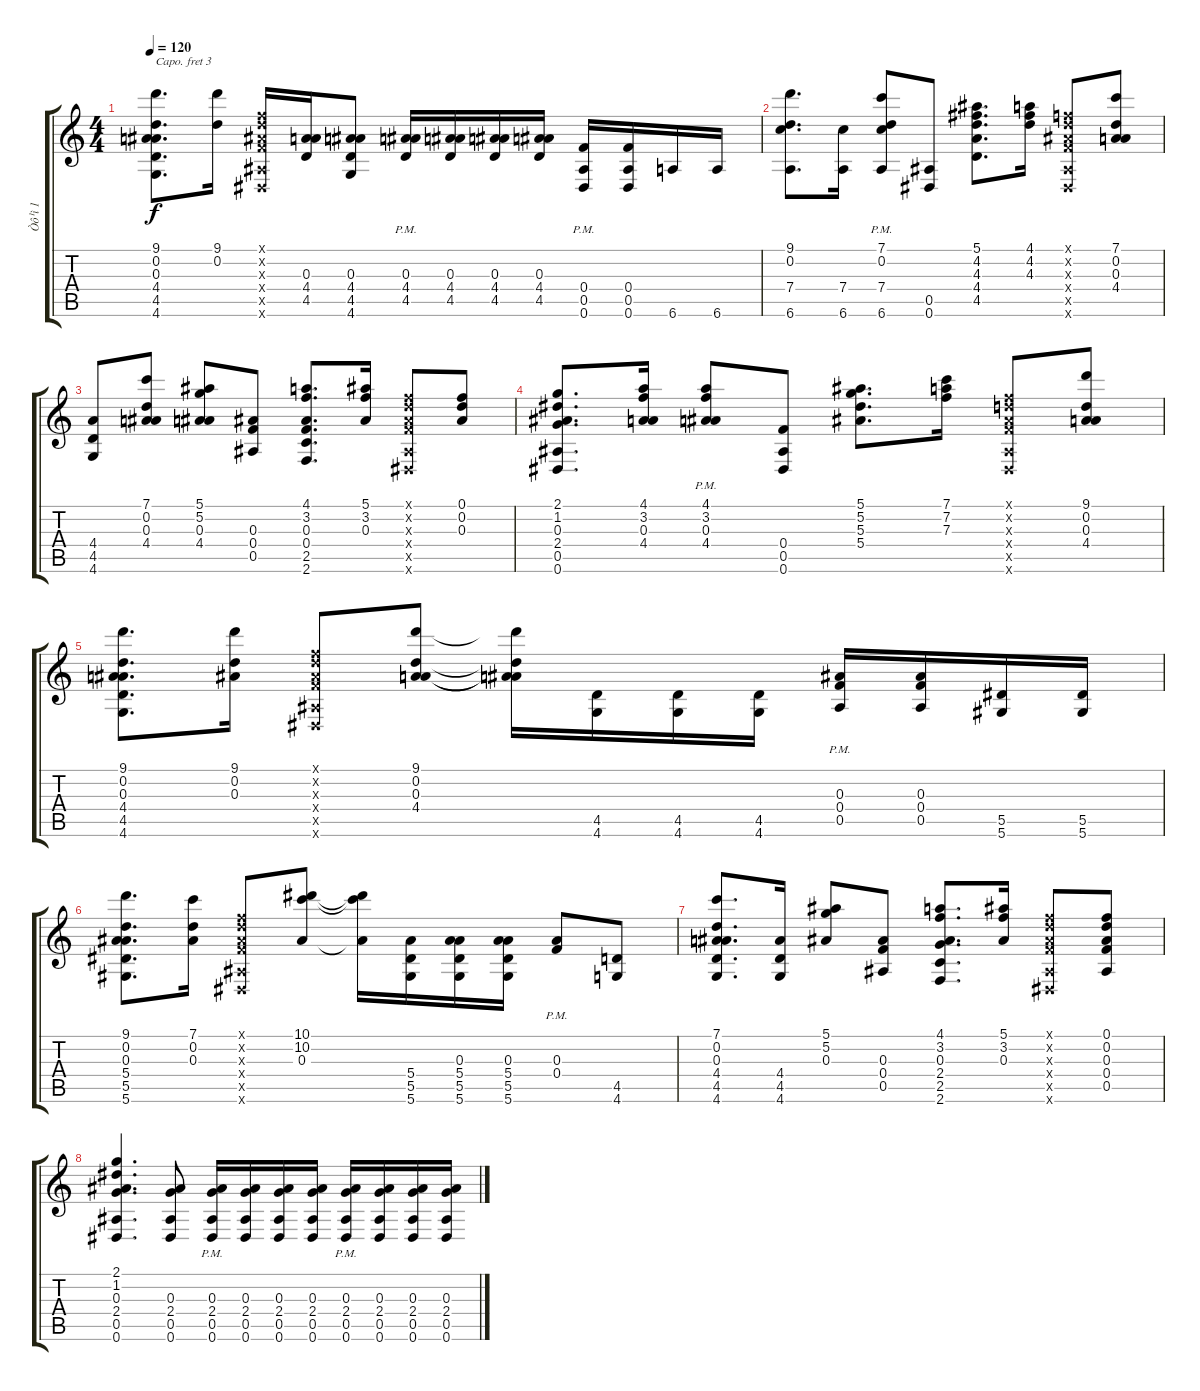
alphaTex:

\track ("Òô¹ì 1" "Òô¹ì 1") {instrument acousticguitarsteel}
\staff {score tabs}
\capo 3
\tuning (D4 B3 G3 D3 G2 C2) {hide}
\ts (4 4)
\tempo 120
\clef g2
\ks c
(9.1 0.2 0.3 4.4 4.5 4.6).8{d dy f} (9.1 0.2).16 (0.1{x} 0.2{x} 0.3{x} 0.4{x} 0.5{x} 0.6{x}).16 (0.3 4.4 4.5).16 (0.3 4.4 4.5 4.6).8 (0.3 4.4 4.5{pm}).16 (0.3 4.4 4.5).16 (0.3 4.4 4.5).16 (0.3 4.4 4.5).16 (0.4 0.5 0.6{pm}).16 (0.4 0.5 0.6).16 6.6.16 6.6.16 |
(9.1 0.2 7.4 6.6).8{d} (7.4 6.6).16 (7.1 0.2 7.4 6.6{pm}).8 (0.5 0.6).8 (5.1 4.2 4.3 4.4 4.5).8{d} (4.1 4.2 4.3).16 (0.1{x} 0.2{x} 0.3{x} 0.4{x} 0.5{x} 0.6{x}).8 (7.1 0.2 0.3 4.4).8 |
(4.4 4.5 4.6).8 (7.1 0.2 0.3 4.4).8 (5.1 5.2 0.3 4.4).8 (0.3 0.4 0.5).8 (4.1 3.2 0.3 0.4 2.5 2.6).8{d} (5.1 3.2 0.3).16 (0.1{x} 0.2{x} 0.3{x} 0.4{x} 0.5{x} 0.6{x}).8 (0.1 0.2 0.3).8 |
(2.1 1.2 0.3 2.4 0.5 0.6).8{d} (4.1 3.2 0.3 4.4).16 (4.1 3.2 0.3 4.4{pm}).8 (0.4 0.5 0.6).8 (5.1 5.2 5.3 5.4).8{d} (7.1 7.2 7.3).16 (0.1{x} 0.2{x} 0.3{x} 0.4{x} 0.5{x} 0.6{x}).8 (9.1 0.2 0.3 4.4).8 |
(9.1 0.2 0.3 4.4 4.5 4.6).8{d} (9.1 0.2 0.3).16 (0.1{x} 0.2{x} 0.3{x} 0.4{x} 0.5{x} 0.6{x}).8 (9.1 0.2 0.3 4.4).8 (9.1{t} 0.2{t} 0.3{t} 4.4{t}).16 (4.5 4.6).16 (4.5 4.6).16 (4.5 4.6).16 (0.3 0.4 0.5{pm}).16 (0.3 0.4 0.5).16 (5.5 5.6).16 (5.5 5.6).16 |
(9.1 0.2 0.3 5.4 5.5 5.6).8{d} (7.1 0.2 0.3).16 (0.1{x} 0.2{x} 0.3{x} 0.4{x} 0.5{x} 0.6{x}).8 (10.1 10.2 0.3).8 (10.1{t} 10.2{t} 0.3{t}).16 (5.4 5.5 5.6).16 (0.3 5.4 5.5 5.6).16 (0.3 5.4 5.5 5.6).16 (0.3 0.4{pm}).8 (4.5 4.6).8 |
(7.1 0.2 0.3 4.4 4.5 4.6).8{d} (4.4 4.5 4.6).16 (5.1 5.2 0.3).8 (0.3 0.4 0.5).8 (4.1 3.2 0.3 2.4 2.5 2.6).8{d} (5.1 3.2 0.3).16 (0.1{x} 0.2{x} 0.3{x} 0.4{x} 0.5{x} 0.6{x}).8 (0.1 0.2 0.3 0.4 0.5).8 |
(2.1 1.2 0.3 2.4 0.5 0.6).4{d} (0.3 2.4 0.5 0.6).8 (0.3 2.4 0.5 0.6{pm}).16 (0.3 2.4 0.5 0.6).16 (0.3 2.4 0.5 0.6).16 (0.3 2.4 0.5 0.6).16 (0.3 2.4 0.5 0.6{pm}).16 (0.3 2.4 0.5 0.6).16 (0.3 2.4 0.5 0.6).16 (0.3 2.4 0.5 0.6).16
